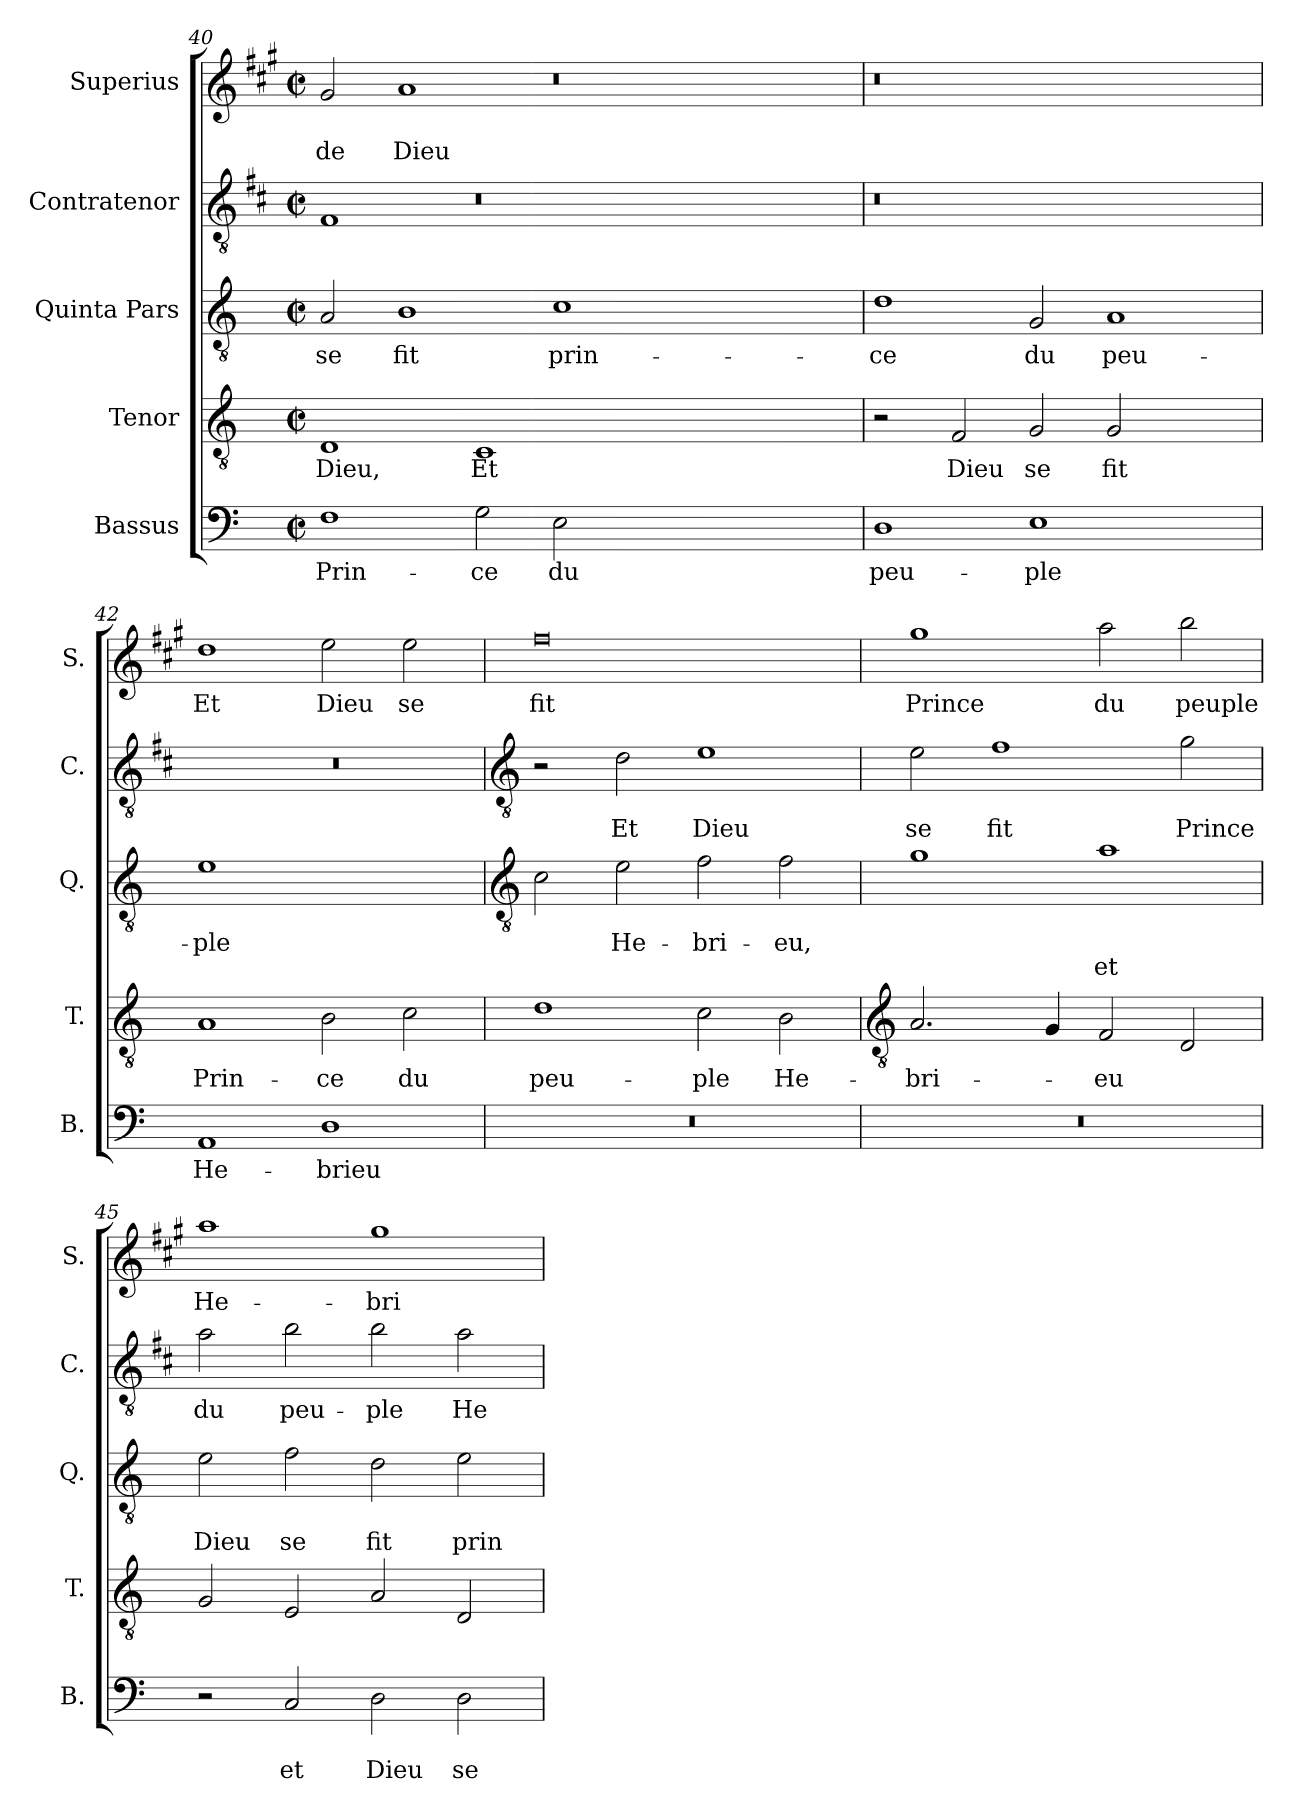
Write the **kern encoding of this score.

**kern	**text	**text	**kern	**text	**kern	**text	**text	**kern	**text	**kern	**text	**text
*part5	*part5	*part5	*part4	*part4	*part3	*part3	*part3	*part2	*part2	*part1	*part1	*part1
*staff5	*staff5	*staff5	*staff4	*staff4	*staff3	*staff3	*staff3	*staff2	*staff2	*staff1	*staff1	*staff1
*I"Bassus	*	*	*I"Tenor	*	*I"Quinta Pars	*	*	*I"Contratenor	*	*I"Superius	*	*
*I'B.	*	*	*I'T.	*	*I'Q.	*	*	*I'C.	*	*I'S.	*	*
*clefF4	*	*	*clefGv2	*	*clefGv2	*	*	*clefGv2	*	*clefG2	*	*
*	*	*	*	*	*	*	*	*ITrd1c2	*	*ITrd5c9	*	*
*k[]	*	*	*k[]	*	*k[]	*	*	*k[]	*	*k[]	*	*
*C:	*	*	*C:	*	*C:	*	*	*C:	*	*C:	*	*
*M4/2	*	*	*M4/2	*	*M4/2	*	*	*M4/2	*	*M4/2	*	*
*met(c|)	*	*	*met(c|)	*	*met(c|)	*	*	*met(c|)	*	*met(c|)	*	*
=40	=40	=40	=40	=40	=40	=40	=40	=40	=40	=40	=40	=40
!	!LO:LY:b	!	!	!LO:LY:b	!	!LO:LY:b	!	!	!	!	!	!LO:LY:b
1F	Prin-	.	1D	Dieu,	2A	se	.	1E	.	2B	.	de
!	!	!	!	!	!	!LO:LY:b	!	!	!	!	!	!LO:LY:b
.	.	.	.	.	1B	fit	.	.	.	1c	.	Dieu
!	!LO:LY:b	!	!	!LO:LY:b	!	!	!	!	!	!	!	!
2G	-ce	.	1C	Et	.	.	.	0r	.	.	.	.
!	!LO:LY:b	!	!	!	!	!LO:LY:b	!	!	!	!	!	!
2E	du	.	.	.	1c	prin-	.	.	.	0r	.	.
1.ryy	.	.	1.ryy	.	.	.	.	.	.	.	.	.
.	.	.	.	.	1ryy	.	.	.	.	.	.	.
.	.	.	.	.	.	.	.	2ryy	.	.	.	.
=41	=41	=41	=41	=41	=41	=41	=41	=41	=41	=41	=41	=41
!	!LO:LY:b	!	!	!	!	!LO:LY:b	!	!	!	!	!	!
1D	peu-	.	2r	.	1d	-ce	.	0r	.	0r	.	.
!	!	!	!	!LO:LY:b	!	!	!	!	!	!	!	!
.	.	.	2F	Dieu	.	.	.	.	.	.	.	.
!	!LO:LY:b	!	!	!LO:LY:b	!	!LO:LY:b	!	!	!	!	!	!
1E	-ple	.	2G	se	2G	du	.	.	.	.	.	.
!	!	!	!	!LO:LY:b	!	!LO:LY:b	!	!	!	!	!	!
.	.	.	2G	fit	1A	peu-	.	.	.	.	.	.
2ryy	.	.	2ryy	.	.	.	.	2ryy	.	2ryy	.	.
!!LO:LB:g=z
=42	=42	=42	=42	=42	=42	=42	=42	=42	=42	=42	=42	=42
!	!LO:LY:b	!	!	!LO:LY:b	!	!LO:LY:b	!	!	!	!	!LO:LY:b	!
1AA	He-	.	1A	Prin-	1e	-ple	.	0r	.	1f	Et	.
!	!LO:LY:b	!	!	!LO:LY:b	!	!	!	!	!	!	!LO:LY:b	!
1D	-brieu	.	2B	-ce	1ryy	.	.	.	.	2g	Dieu	.
!	!	!	!	!LO:LY:b	!	!	!	!	!	!	!LO:LY:b	!
.	.	.	2c	du	.	.	.	.	.	2g	se	.
!!LO:LB:g=z
=43	=43	=43	=43	=43	=43	=43	=43	=43	=43	=43	=43	=43
*	*	*	*	*	*clefGv2	*	*	*clefGv2	*	*	*	*
!	!	!	!	!LO:LY:b	!	!	!	!	!	!	!LO:LY:b	!
0r	.	.	1d	peu-	2c	.	.	2r	.	0a	fit	.
!	!	!	!	!	!	!LO:LY:b	!	!	!LO:LY:b	!	!	!
.	.	.	.	.	2e	He-	.	2c	Et	.	.	.
!	!	!	!	!LO:LY:b	!	!LO:LY:b	!	!	!LO:LY:b	!	!	!
.	.	.	2c	-ple	2f	-bri-	.	1d	Dieu	.	.	.
!	!	!	!	!LO:LY:b	!	!LO:LY:b	!	!	!	!	!	!
.	.	.	2B	He-	2f	-eu,	.	.	.	.	.	.
!!LO:LB:g=z
=44	=44	=44	=44	=44	=44	=44	=44	=44	=44	=44	=44	=44
*	*	*	*clefGv2	*	*	*	*	*	*	*	*	*
!	!	!	!	!LO:LY:b	!	!	!	!	!LO:LY:b	!	!LO:LY:b	!
0r	.	.	2.A	-bri-	1g	.	.	2d	se	1b	Prince	.
!	!	!	!	!	!	!	!	!	!LO:LY:b	!	!	!
.	.	.	.	.	.	.	.	1e	fit	.	.	.
.	.	.	4G	.	.	.	.	.	.	.	.	.
!	!	!	!	!LO:LY:b	!	!	!LO:LY:b	!	!	!	!LO:LY:b	!
.	.	.	2F	-eu	1a	.	et	.	.	2cc	du	.
!	!	!	!	!	!	!	!	!	!LO:LY:b	!	!LO:LY:b	!
.	.	.	2D	.	.	.	.	2f	Prince	2dd	peuple	.
=45	=45	=45	=45	=45	=45	=45	=45	=45	=45	=45	=45	=45
!	!	!	!	!	!	!	!LO:LY:b	!	!LO:LY:b	!	!LO:LY:b	!
2r	.	.	2G	.	2e	.	Dieu	2g	du	1cc	He-	.
!	!	!LO:LY:b	!	!	!	!	!LO:LY:b	!	!LO:LY:b	!	!	!
2C	.	et	2E	.	2f	.	se	2a	peu-	.	.	.
!	!	!LO:LY:b	!	!	!	!	!LO:LY:b	!	!LO:LY:b	!	!LO:LY:b	!
2D	.	Dieu	2A	.	2d	.	fit	2a	-ple	1b	-bri-	.
!	!	!LO:LY:b	!	!	!	!	!LO:LY:b	!	!LO:LY:b	!	!	!
2D	.	se	2D	.	2e	.	prin-	2g	He-	.	.	.
=	=	=	=	=	=	=	=	=	=	=	=	=
*-	*-	*-	*-	*-	*-	*-	*-	*-	*-	*-	*-	*-
